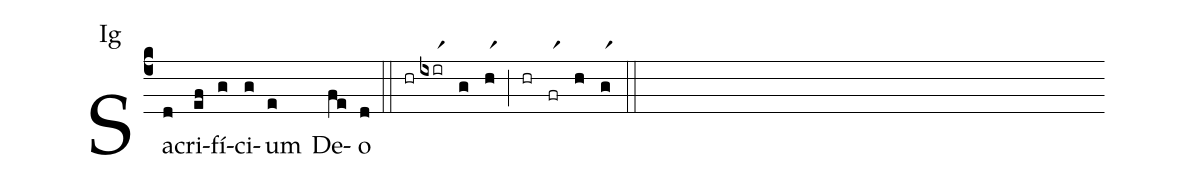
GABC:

annotation: Ig;
%%
(c4)Sa(d)cri(ef)fí(g)ci(g)um(e) De(fe)o(d) (::) (hr)(ixirr1)(g)(hr1)(;)(hr)(frr1)(h)(gr1)(::)
